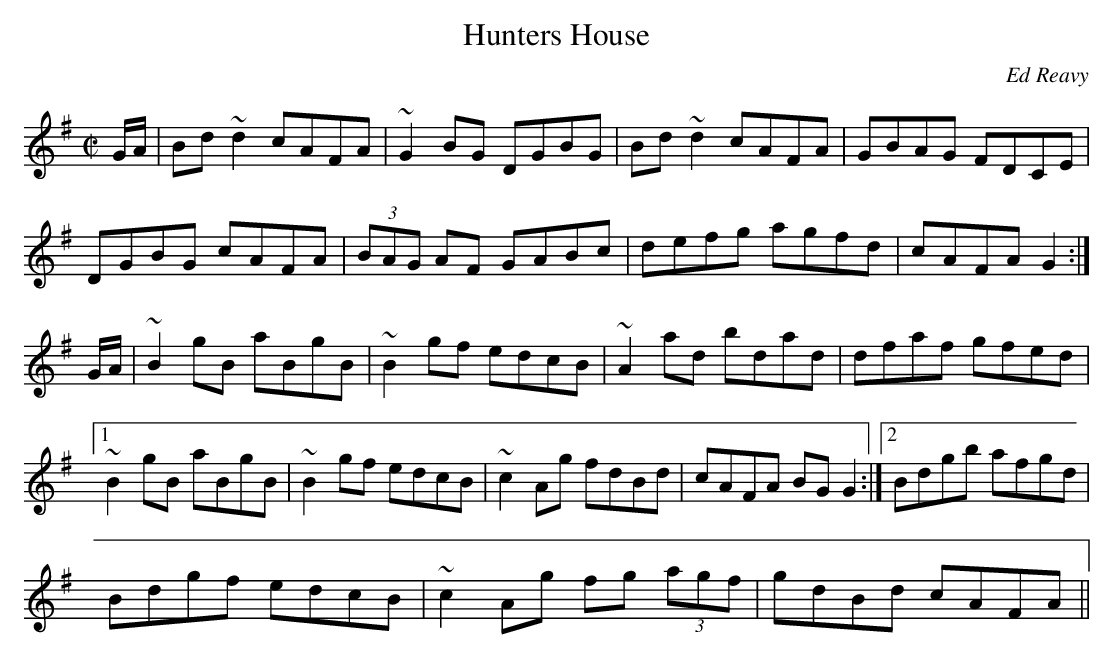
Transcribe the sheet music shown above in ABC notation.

X:1
T:Hunters House
C:Ed Reavy
E:9
M:C|
K:G
G/2A/2|Bd~d2 cAFA|~G2BG DGBG|Bd~d2 cAFA|GBAG FDCE|
DGBG cAFA|(3BAG AF GABc|defg agfd|cAFA G2:|
G/2A/2|~B2 gB aBgB|~B2gf edcB|~A2ad bdad|dfaf gfed|1
~B2gB aBgB|~B2 gf edcB|~c2 Ag fdBd|cAFA BG G2:|2 Bdgb afgd|
Bdgf edcB|~c2 Ag fg (3agf|gdBd cAFA||**
